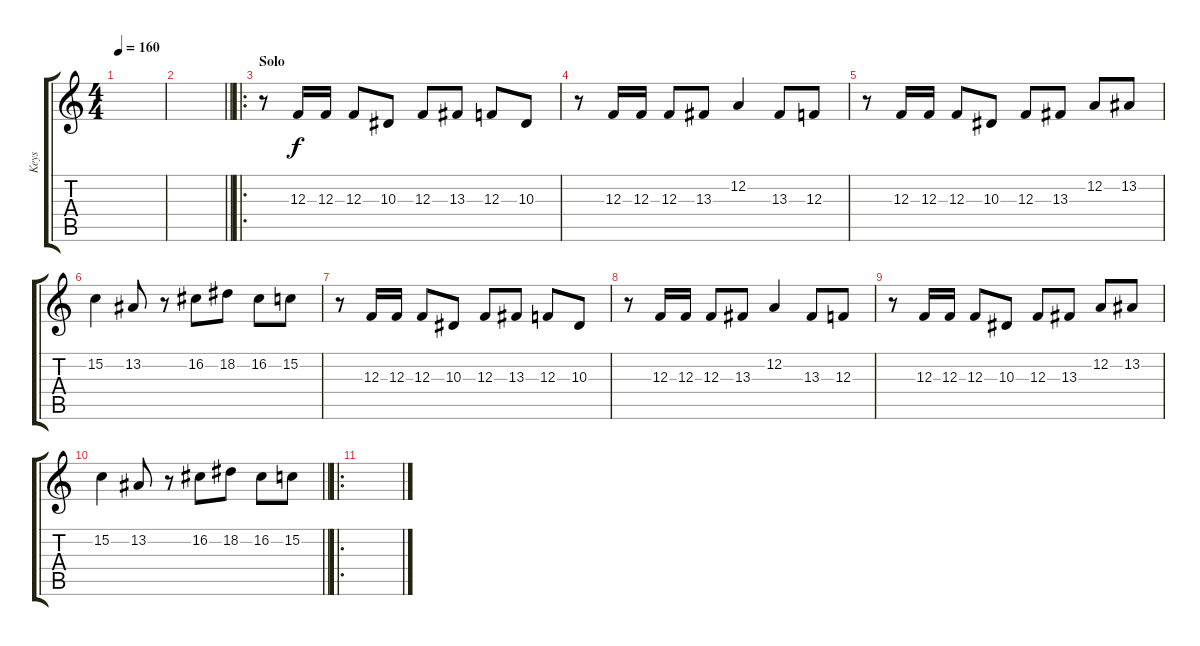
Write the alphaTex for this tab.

\track ("Keys" "Keys") {instrument clavinet}
\staff {score tabs}
\tuning (D4 A3 F3 C3 G2 D2) {hide}
\ts (4 4)
\tempo 160
\clef g2
\ks c
|
\barLineRight lightlight
|
\ro
\section ("" "Solo")
r.8 12.3.16 12.3.16 12.3.8 10.3.8 12.3.8 13.3.8 12.3.8 10.3.8 |
r.8 12.3.16 12.3.16 12.3.8 13.3.8 12.2.4 13.3.8 12.3.8 |
r.8 12.3.16 12.3.16 12.3.8 10.3.8 12.3.8 13.3.8 12.2.8 13.2.8 |
15.2.4 13.2.8 r.8 16.2.8 18.2.8 16.2.8 15.2.8 |
r.8 12.3.16 12.3.16 12.3.8 10.3.8 12.3.8 13.3.8 12.3.8 10.3.8 |
r.8 12.3.16 12.3.16 12.3.8 13.3.8 12.2.4 13.3.8 12.3.8 |
r.8 12.3.16 12.3.16 12.3.8 10.3.8 12.3.8 13.3.8 12.2.8 13.2.8 |
\barLineRight lightlight
15.2.4 13.2.8 r.8 16.2.8 18.2.8 16.2.8 15.2.8 |
\ro
